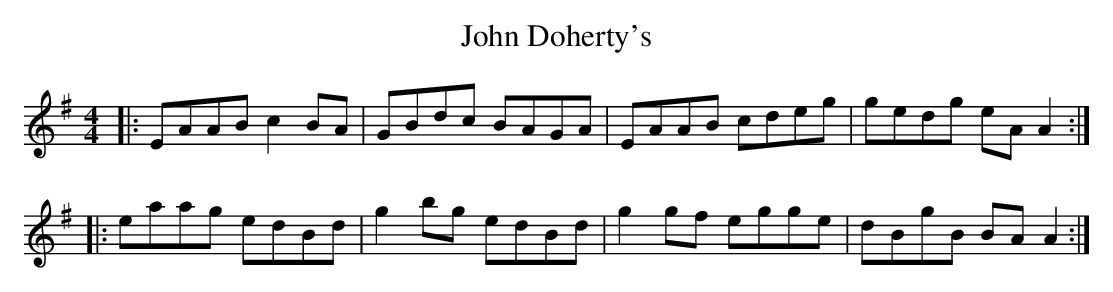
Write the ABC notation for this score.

X:1
T: John Doherty's
M: 4/4
L: 1/8
K: Emin
|:EAAB c2BA|GBdc BAGA|EAAB cdeg|gedg eAA2:|
|:eaag edBd|g2bg edBd|g2gf egge|dBgB BAA2:|
